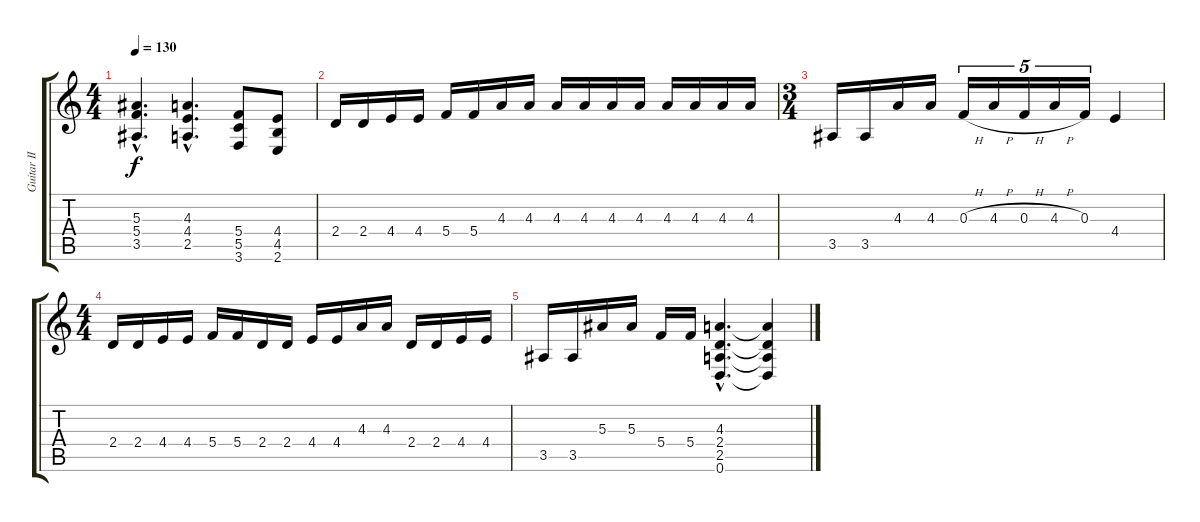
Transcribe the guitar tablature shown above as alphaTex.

\track ("Guitar II" "Guitar II") {instrument distortionguitar}
\staff {score tabs}
\tuning (D4 A3 F3 C3 G2 D2) {hide}
\ts (4 4)
\tempo 130
\clef g2
\ks c
(5.3{hac} 5.4{hac} 3.5{hac}).4{d dy f} (4.3{hac} 4.4{hac} 2.5{hac}).4{d} (5.4 5.5 3.6).8 (4.4 4.5 2.6).8 |
2.4.16 2.4.16 4.4.16 4.4.16 5.4.16 5.4.16 4.3.16 4.3.16 4.3.16 4.3.16 4.3.16 4.3.16 4.3.16 4.3.16 4.3.16 4.3.16 |
\ts (3 4)
3.5.16 3.5.16 4.3.16 4.3.16 0.3{h}.16{tu (5 4)} 4.3{h}.16{tu (5 4)} 0.3{h}.16{tu (5 4)} 4.3{h}.16{tu (5 4)} 0.3.16{tu (5 4)} 4.4.4 |
\ts (4 4)
2.4.16 2.4.16 4.4.16 4.4.16 5.4.16 5.4.16 2.4.16 2.4.16 4.4.16 4.4.16 4.3.16 4.3.16 2.4.16 2.4.16 4.4.16 4.4.16 |
3.5.16 3.5.16 5.3.16 5.3.16 5.4.16 5.4.16 (4.3{hac} 2.4{hac} 2.5{hac} 0.6{hac}).4{d} (4.3{t} 2.4{t} 2.5{t} 0.6{t}).4
